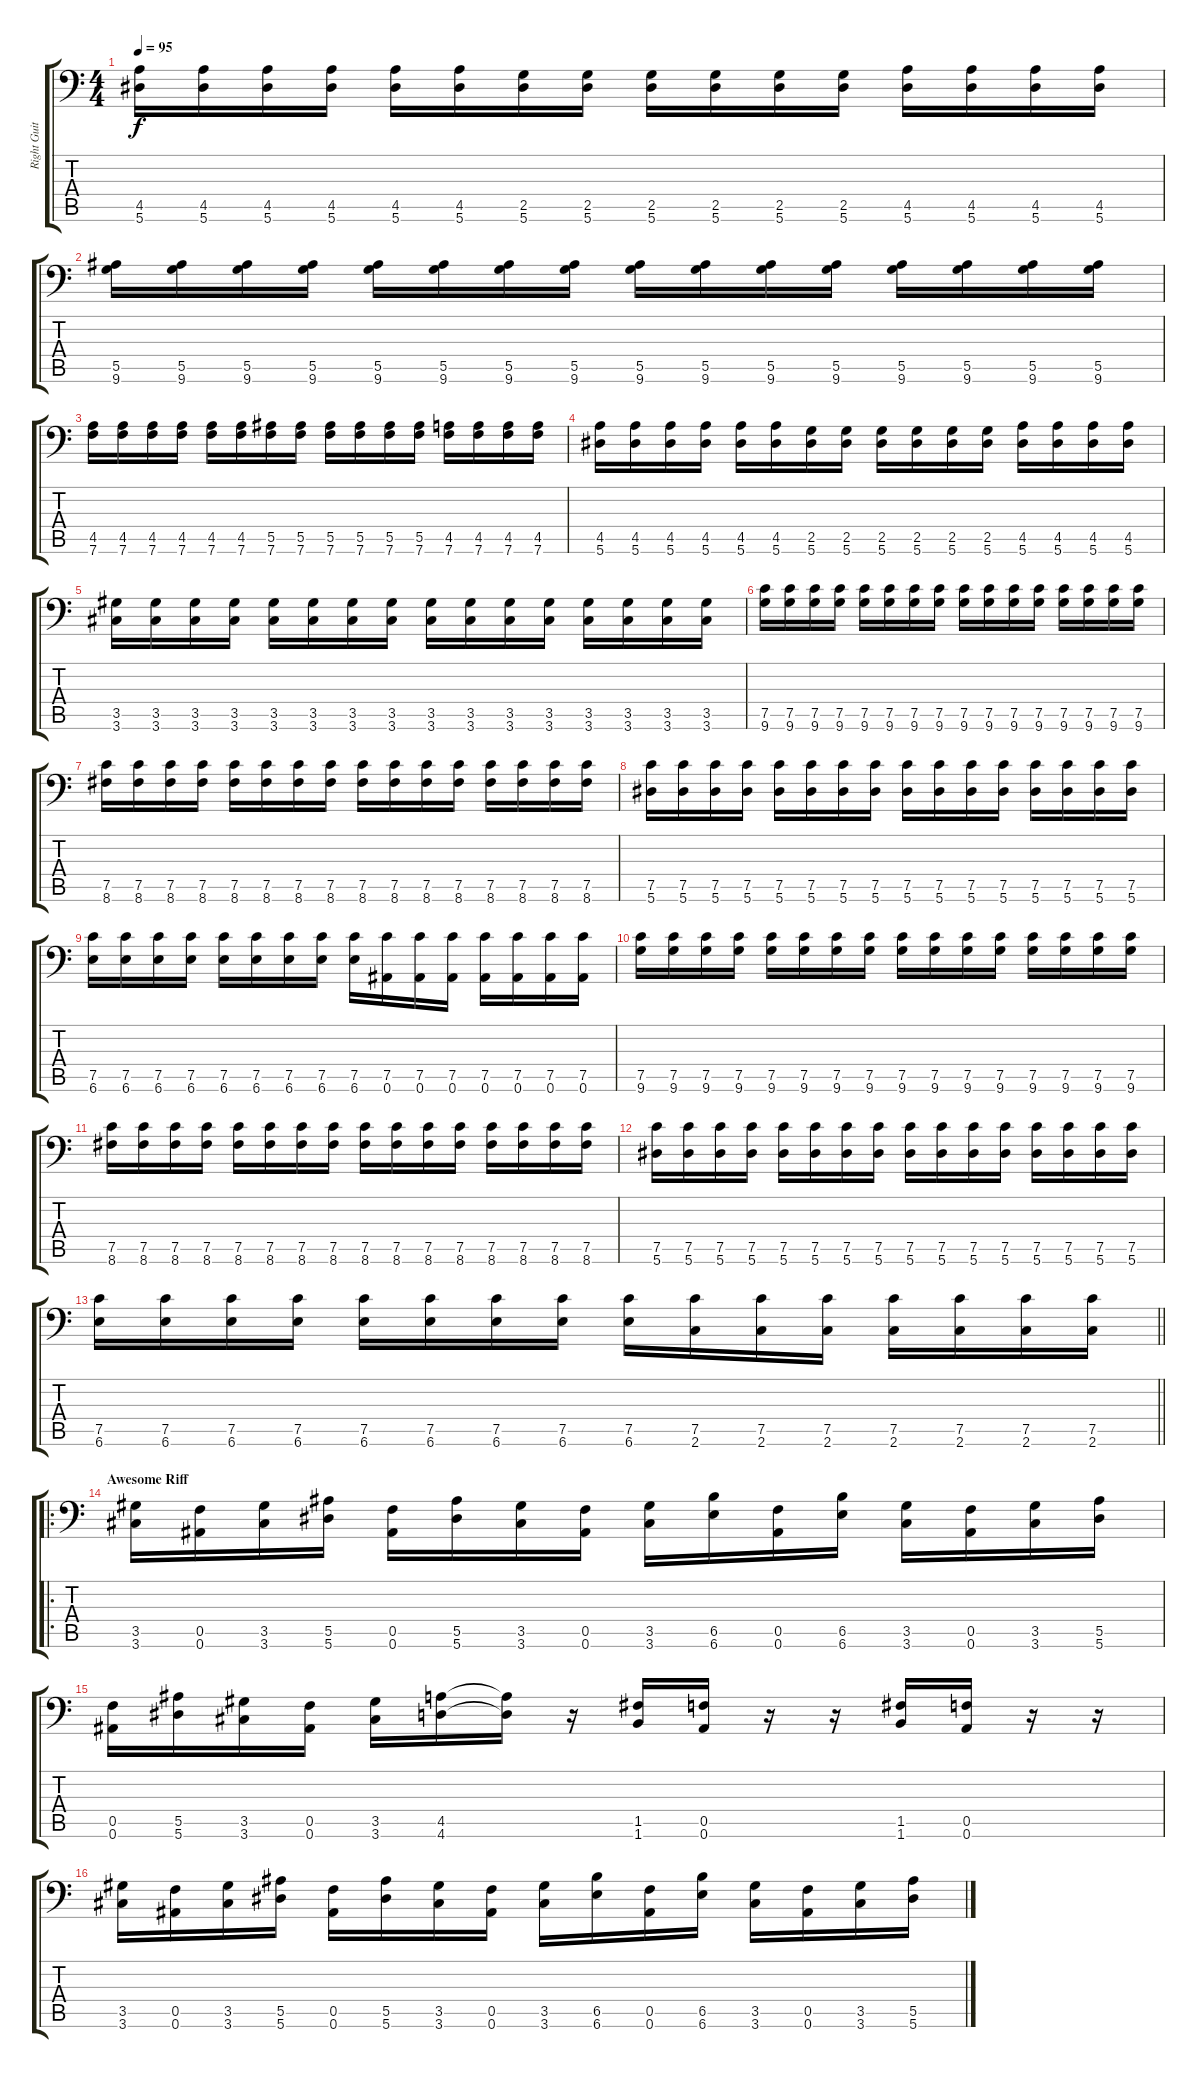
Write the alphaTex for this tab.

\track ("Right Guitar" "Right Guit") {instrument distortionguitar}
\staff {score tabs}
\tuning (C4 G3 Eb3 Bb2 F2 Bb1) {hide}
\ts (4 4)
\tempo 95
\clef f4
\ks c
(4.5 5.6).16{dy f} (4.5 5.6).16 (4.5 5.6).16 (4.5 5.6).16 (4.5 5.6).16 (4.5 5.6).16 (2.5 5.6).16 (2.5 5.6).16 (2.5 5.6).16 (2.5 5.6).16 (2.5 5.6).16 (2.5 5.6).16 (4.5 5.6).16 (4.5 5.6).16 (4.5 5.6).16 (4.5 5.6).16 |
(5.5 9.6).16 (5.5 9.6).16 (5.5 9.6).16 (5.5 9.6).16 (5.5 9.6).16 (5.5 9.6).16 (5.5 9.6).16 (5.5 9.6).16 (5.5 9.6).16 (5.5 9.6).16 (5.5 9.6).16 (5.5 9.6).16 (5.5 9.6).16 (5.5 9.6).16 (5.5 9.6).16 (5.5 9.6).16 |
(4.5 7.6).16 (4.5 7.6).16 (4.5 7.6).16 (4.5 7.6).16 (4.5 7.6).16 (4.5 7.6).16 (5.5 7.6).16 (5.5 7.6).16 (5.5 7.6).16 (5.5 7.6).16 (5.5 7.6).16 (5.5 7.6).16 (4.5 7.6).16 (4.5 7.6).16 (4.5 7.6).16 (4.5 7.6).16 |
(4.5 5.6).16 (4.5 5.6).16 (4.5 5.6).16 (4.5 5.6).16 (4.5 5.6).16 (4.5 5.6).16 (2.5 5.6).16 (2.5 5.6).16 (2.5 5.6).16 (2.5 5.6).16 (2.5 5.6).16 (2.5 5.6).16 (4.5 5.6).16 (4.5 5.6).16 (4.5 5.6).16 (4.5 5.6).16 |
(3.5 3.6).16 (3.5 3.6).16 (3.5 3.6).16 (3.5 3.6).16 (3.5 3.6).16 (3.5 3.6).16 (3.5 3.6).16 (3.5 3.6).16 (3.5 3.6).16 (3.5 3.6).16 (3.5 3.6).16 (3.5 3.6).16 (3.5 3.6).16 (3.5 3.6).16 (3.5 3.6).16 (3.5 3.6).16 |
(7.5 9.6).16 (7.5 9.6).16 (7.5 9.6).16 (7.5 9.6).16 (7.5 9.6).16 (7.5 9.6).16 (7.5 9.6).16 (7.5 9.6).16 (7.5 9.6).16 (7.5 9.6).16 (7.5 9.6).16 (7.5 9.6).16 (7.5 9.6).16 (7.5 9.6).16 (7.5 9.6).16 (7.5 9.6).16 |
(7.5 8.6).16 (7.5 8.6).16 (7.5 8.6).16 (7.5 8.6).16 (7.5 8.6).16 (7.5 8.6).16 (7.5 8.6).16 (7.5 8.6).16 (7.5 8.6).16 (7.5 8.6).16 (7.5 8.6).16 (7.5 8.6).16 (7.5 8.6).16 (7.5 8.6).16 (7.5 8.6).16 (7.5 8.6).16 |
(7.5 5.6).16 (7.5 5.6).16 (7.5 5.6).16 (7.5 5.6).16 (7.5 5.6).16 (7.5 5.6).16 (7.5 5.6).16 (7.5 5.6).16 (7.5 5.6).16 (7.5 5.6).16 (7.5 5.6).16 (7.5 5.6).16 (7.5 5.6).16 (7.5 5.6).16 (7.5 5.6).16 (7.5 5.6).16 |
(7.5 6.6).16 (7.5 6.6).16 (7.5 6.6).16 (7.5 6.6).16 (7.5 6.6).16 (7.5 6.6).16 (7.5 6.6).16 (7.5 6.6).16 (7.5 6.6).16 (7.5 0.6).16 (7.5 0.6).16 (7.5 0.6).16 (7.5 0.6).16 (7.5 0.6).16 (7.5 0.6).16 (7.5 0.6).16 |
(7.5 9.6).16 (7.5 9.6).16 (7.5 9.6).16 (7.5 9.6).16 (7.5 9.6).16 (7.5 9.6).16 (7.5 9.6).16 (7.5 9.6).16 (7.5 9.6).16 (7.5 9.6).16 (7.5 9.6).16 (7.5 9.6).16 (7.5 9.6).16 (7.5 9.6).16 (7.5 9.6).16 (7.5 9.6).16 |
(7.5 8.6).16 (7.5 8.6).16 (7.5 8.6).16 (7.5 8.6).16 (7.5 8.6).16 (7.5 8.6).16 (7.5 8.6).16 (7.5 8.6).16 (7.5 8.6).16 (7.5 8.6).16 (7.5 8.6).16 (7.5 8.6).16 (7.5 8.6).16 (7.5 8.6).16 (7.5 8.6).16 (7.5 8.6).16 |
(7.5 5.6).16 (7.5 5.6).16 (7.5 5.6).16 (7.5 5.6).16 (7.5 5.6).16 (7.5 5.6).16 (7.5 5.6).16 (7.5 5.6).16 (7.5 5.6).16 (7.5 5.6).16 (7.5 5.6).16 (7.5 5.6).16 (7.5 5.6).16 (7.5 5.6).16 (7.5 5.6).16 (7.5 5.6).16 |
\barLineRight lightlight
(7.5 6.6).16 (7.5 6.6).16 (7.5 6.6).16 (7.5 6.6).16 (7.5 6.6).16 (7.5 6.6).16 (7.5 6.6).16 (7.5 6.6).16 (7.5 6.6).16 (7.5 2.6).16 (7.5 2.6).16 (7.5 2.6).16 (7.5 2.6).16 (7.5 2.6).16 (7.5 2.6).16 (7.5 2.6).16 |
\ro
\section ("" "Awesome Riff ")
(3.5 3.6).16 (0.5 0.6).16 (3.5 3.6).16 (5.5 5.6).16 (0.5 0.6).16 (5.5 5.6).16 (3.5 3.6).16 (0.5 0.6).16 (3.5 3.6).16 (6.5 6.6).16 (0.5 0.6).16 (6.5 6.6).16 (3.5 3.6).16 (0.5 0.6).16 (3.5 3.6).16 (5.5 5.6).16 |
(0.5 0.6).16 (5.5 5.6).16 (3.5 3.6).16 (0.5 0.6).16 (3.5 3.6).16 (4.5 4.6).16 (4.5{t} 4.6{t}).16 r.16 (1.5 1.6).16 (0.5 0.6).16 r.16 r.16 (1.5 1.6).16 (0.5 0.6).16 r.16 r.16 |
(3.5 3.6).16 (0.5 0.6).16 (3.5 3.6).16 (5.5 5.6).16 (0.5 0.6).16 (5.5 5.6).16 (3.5 3.6).16 (0.5 0.6).16 (3.5 3.6).16 (6.5 6.6).16 (0.5 0.6).16 (6.5 6.6).16 (3.5 3.6).16 (0.5 0.6).16 (3.5 3.6).16 (5.5 5.6).16
